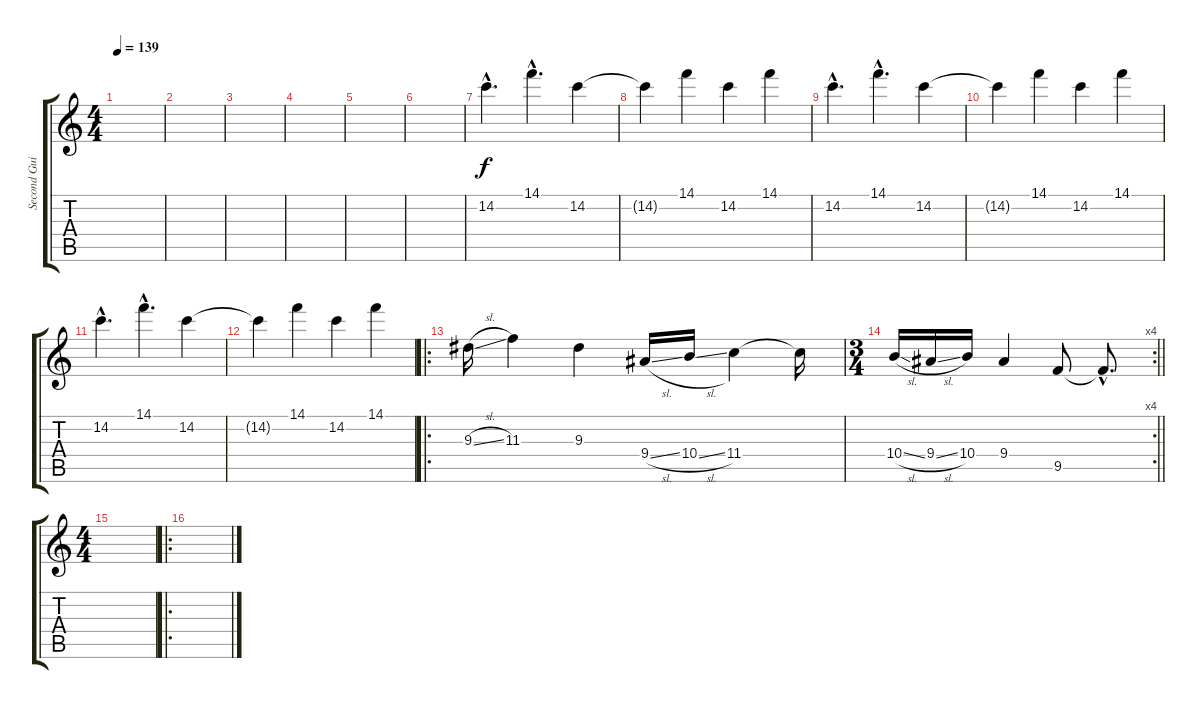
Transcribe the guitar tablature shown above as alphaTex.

\track ("Second Guitar" "Second Gui") {instrument overdrivenguitar}
\staff {score tabs}
\tuning (Eb4 Bb3 Gb3 Db3 Ab2 Eb2) {hide}
\ts (4 4)
\tempo 139
\clef g2
\ks c
|
|
|
|
|
|
14.2{hac}.4{d} 14.1{hac}.4{d} 14.2.4 |
14.2{t}.4 14.1.4 14.2.4 14.1.4 |
14.2{hac}.4{d} 14.1{hac}.4{d} 14.2.4 |
14.2{t}.4 14.1.4 14.2.4 14.1.4 |
14.2{hac}.4{d} 14.1{hac}.4{d} 14.2.4 |
14.2{t}.4 14.1.4 14.2.4 14.1.4 |
\ro
9.3{sl}.16 11.3.4 9.3.4 9.4{sl}.16 10.4{sl}.16 11.4.4 11.4{t}.16 |
\rc 4
\ts (3 4)
\barLineRight lightlight
10.4{sl}.16 9.4{sl}.16 10.4.16 9.4.4 9.5.8 9.5{hac t}.8{d} |
\ts (4 4)
|
\ro
